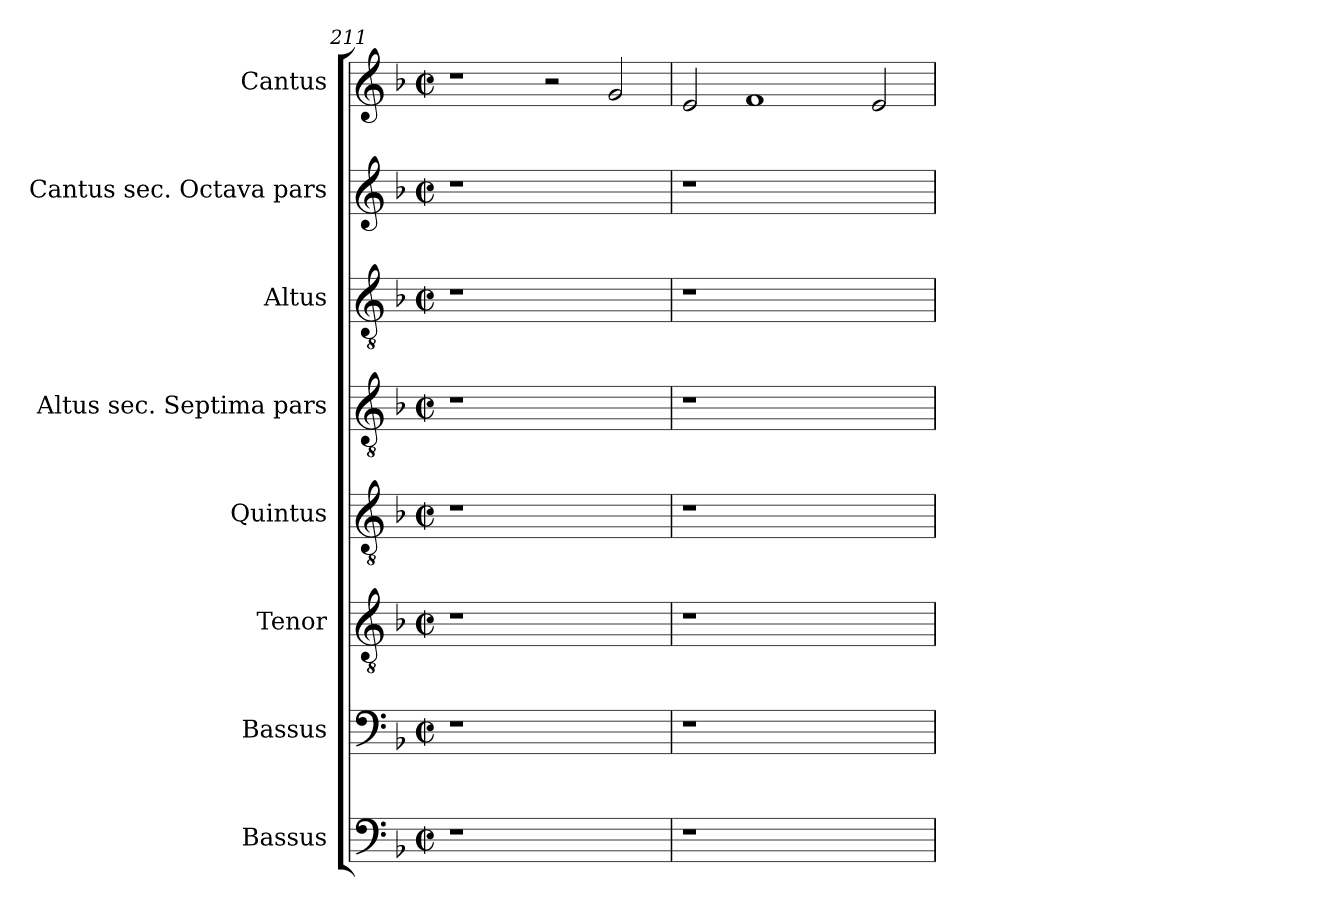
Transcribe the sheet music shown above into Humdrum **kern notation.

**kern	**kern	**kern	**kern	**kern	**kern	**kern	**kern
*part8	*part7	*part6	*part5	*part4	*part3	*part2	*part1
*staff8	*staff7	*staff6	*staff5	*staff4	*staff3	*staff2	*staff1
*I"Bassus	*I"Bassus	*I"Tenor	*I"Quintus	*I"Altus sec. Septima pars	*I"Altus	*I"Cantus sec. Octava pars	*I"Cantus
*	*I'Bassus	*I'Tenor	*I'Quintus	*	*I'Altus	*	*I'Cantus
*clefF4	*clefF4	*clefGv2	*clefGv2	*clefGv2	*clefGv2	*clefG2	*clefG2
*k[b-]	*k[b-]	*k[b-]	*k[b-]	*k[b-]	*k[b-]	*k[b-]	*k[b-]
*F:	*F:	*F:	*F:	*F:	*F:	*F:	*F:
*M2/2	*M2/2	*M2/2	*M2/2	*M2/2	*M2/2	*M2/2	*M2/2
*met(c|)	*met(c|)	*met(c|)	*met(c|)	*met(c|)	*met(c|)	*met(c|)	*met(c|)
=211	=211	=211	=211	=211	=211	=211	=211
1r	1r	1r	1r	1r	1r	1r	1r
1ryy	1ryy	1ryy	1ryy	1ryy	1ryy	1ryy	2r
.	.	.	.	.	.	.	2g/
=212	=212	=212	=212	=212	=212	=212	=212
1r	1r	1r	1r	1r	1r	1r	2e/
.	.	.	.	.	.	.	1f
1ryy	1ryy	1ryy	1ryy	1ryy	1ryy	1ryy	.
.	.	.	.	.	.	.	(2e/
=	=	=	=	=	=	=	=
*-	*-	*-	*-	*-	*-	*-	*-
